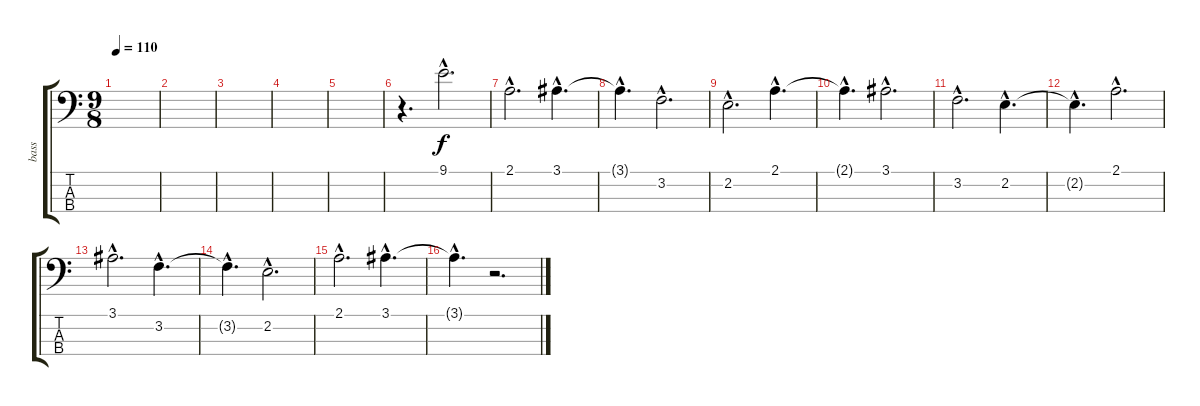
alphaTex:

\track ("bass" "bass") {instrument electricbassfinger}
\staff {score tabs}
\tuning (G2 D2 A1 E1) {hide}
\ts (9 8)
\tempo 110
\clef f4
\ks c
|
|
|
|
|
r.4{d} 9.1{hac}.2{d} |
2.1{hac}.2{d} 3.1{hac}.4{d} |
3.1{hac t}.4{d} 3.2{hac}.2{d} |
2.2{hac}.2{d} 2.1{hac}.4{d} |
2.1{hac t}.4{d} 3.1{hac}.2{d} |
3.2{hac}.2{d} 2.2{hac}.4{d} |
2.2{hac t}.4{d} 2.1{hac}.2{d} |
3.1{hac}.2{d} 3.2{hac}.4{d} |
3.2{hac t}.4{d} 2.2{hac}.2{d} |
2.1{hac}.2{d} 3.1{hac}.4{d} |
3.1{hac t}.4{d} r.2{d}
